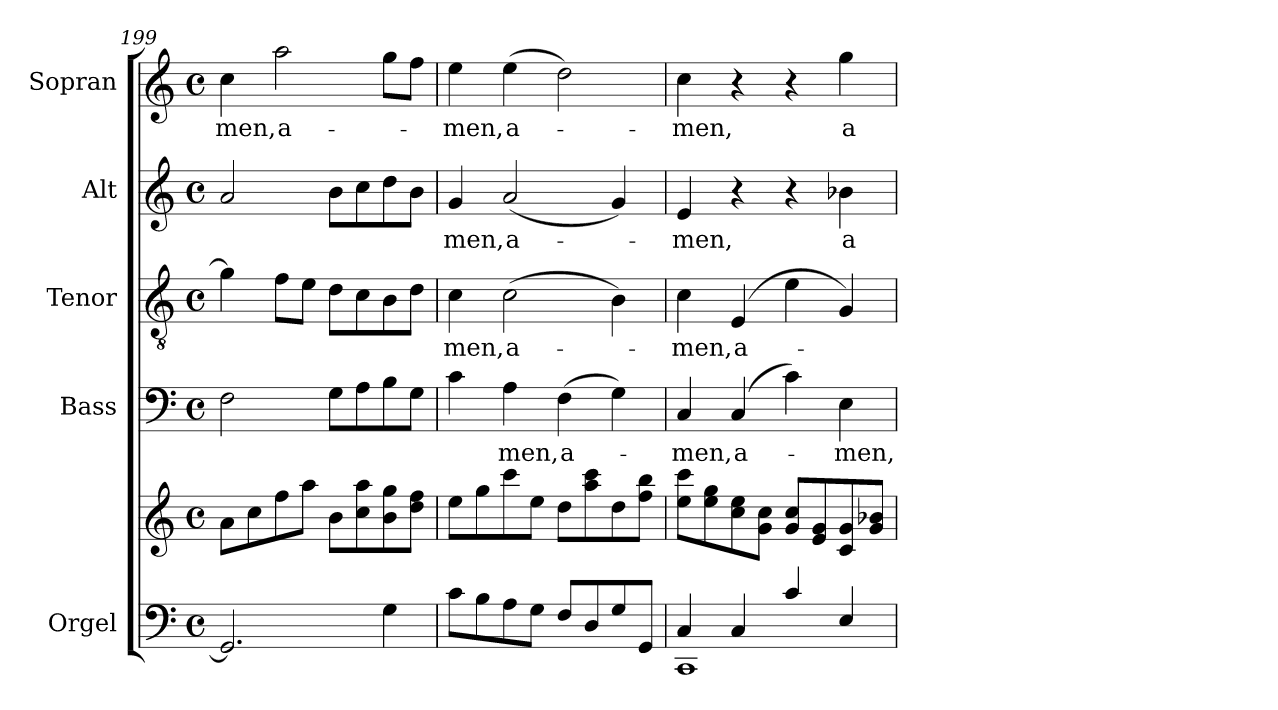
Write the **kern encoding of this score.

**kern	**kern	**kern	**text	**kern	**text	**kern	**text	**kern	**text
*part5	*part5	*part4	*part4	*part3	*part3	*part2	*part2	*part1	*part1
*staff6	*staff5	*staff4	*staff4	*staff3	*staff3	*staff2	*staff2	*staff1	*staff1
*I"Orgel	*	*I"Bass	*	*I"Tenor	*	*I"Alt	*	*I"Sopran	*
*I'Org.	*	*I'B.	*	*I'T.	*	*I'A.	*	*I'S.	*
*clefF4	*clefG2	*clefF4	*	*clefGv2	*	*clefG2	*	*clefG2	*
*k[]	*k[]	*k[]	*	*k[]	*	*k[]	*	*k[]	*
*C:	*C:	*C:	*	*C:	*	*C:	*	*C:	*
*M4/4	*M4/4	*M4/4	*	*M4/4	*	*M4/4	*	*M4/4	*
*met(c)	*met(c)	*met(c)	*	*met(c)	*	*met(c)	*	*met(c)	*
=199	=199	=199	=199	=199	=199	=199	=199	=199	=199
!	!	!	!	!	!	!	!	!	!LO:LY:b
2.GG/]	8a\L	2F\	.	4g\]	.	2a/	.	4cc\	-men,
.	8cc\	.	.	.	.	.	.	.	.
!	!	!	!	!	!	!	!	!	!LO:LY:b
.	8ff\	.	.	8f\L	.	.	.	2aa\	a-
.	8aa\J	.	.	8e\J	.	.	.	.	.
.	8b\L	8G\L	.	8d\L	.	8b\L	.	.	.
.	8cc\ 8aa\	8A\	.	8c\	.	8cc\	.	.	.
4G\	8b\ 8gg\	8B\	.	8B\	.	8dd\	.	8gg\L	.
.	8dd\ 8ff\J	8G\J	.	8d\J	.	8b\J	.	8ff\J	.
!!LO:PB:g=z
=200	=200	=200	=200	=200	=200	=200	=200	=200	=200
!	!	!	!	!	!LO:LY:b	!	!LO:LY:b	!	!LO:LY:b
8c\L	8ee\L	4c\	.	4c\	-men,	4g/	-men,	4ee\	-men,
8B\	8gg\	.	.	.	.	.	.	.	.
!	!	!	!LO:LY:b	!	!LO:LY:b	!	!LO:LY:b	!	!LO:LY:b
8A\	8ccc\	4A\	-men,	(>2c\	a-	(<2a/	a-	(>4ee\	a-
8G\J	8ee\J	.	.	.	.	.	.	.	.
!	!	!	!LO:LY:b	!	!	!	!	!	!
8F/L	8dd\L	(>4F\	a-	.	.	.	.	2dd\)	.
8D/	8aa\ 8ccc\	.	.	.	.	.	.	.	.
8G/	8dd\	4G\)	.	4B\)	.	4g/)	.	.	.
8GG/J	8ff\ 8bb\J	.	.	.	.	.	.	.	.
=201	=201	=201	=201	=201	=201	=201	=201	=201	=201
*^	*	*	*	*	*	*	*	*	*
!	!	!	!	!LO:LY:b	!	!LO:LY:b	!	!LO:LY:b	!	!LO:LY:b
4C/	1CC	8ee\ 8ccc\L	4C/	-men,	4c\	-men,	4e/	-men,	4cc\	-men,
.	.	8ee\ 8gg\	.	.	.	.	.	.	.	.
!	!	!	!	!LO:LY:b	!	!LO:LY:b	!	!	!	!
4C/	.	8cc\ 8ee\	(4C/	a-	(4E/	a-	4r	.	4r	.
.	.	8g\ 8cc\J	.	.	.	.	.	.	.	.
4c/	.	8g/ 8cc/L	4c\)	.	4e\	.	4r	.	4r	.
.	.	8e/ 8g/	.	.	.	.	.	.	.	.
!	!	!	!	!LO:LY:b	!	!	!	!LO:LY:b	!	!LO:LY:b
4E/	.	8c/ 8g/	4E\	-men,	4G/)	.	4b-X\	a-	4gg\	a-
.	.	8g/ 8b-X/J	.	.	.	.	.	.	.	.
*v	*v	*	*	*	*	*	*	*	*	*
=	=	=	=	=	=	=	=	=	=
*-	*-	*-	*-	*-	*-	*-	*-	*-	*-
